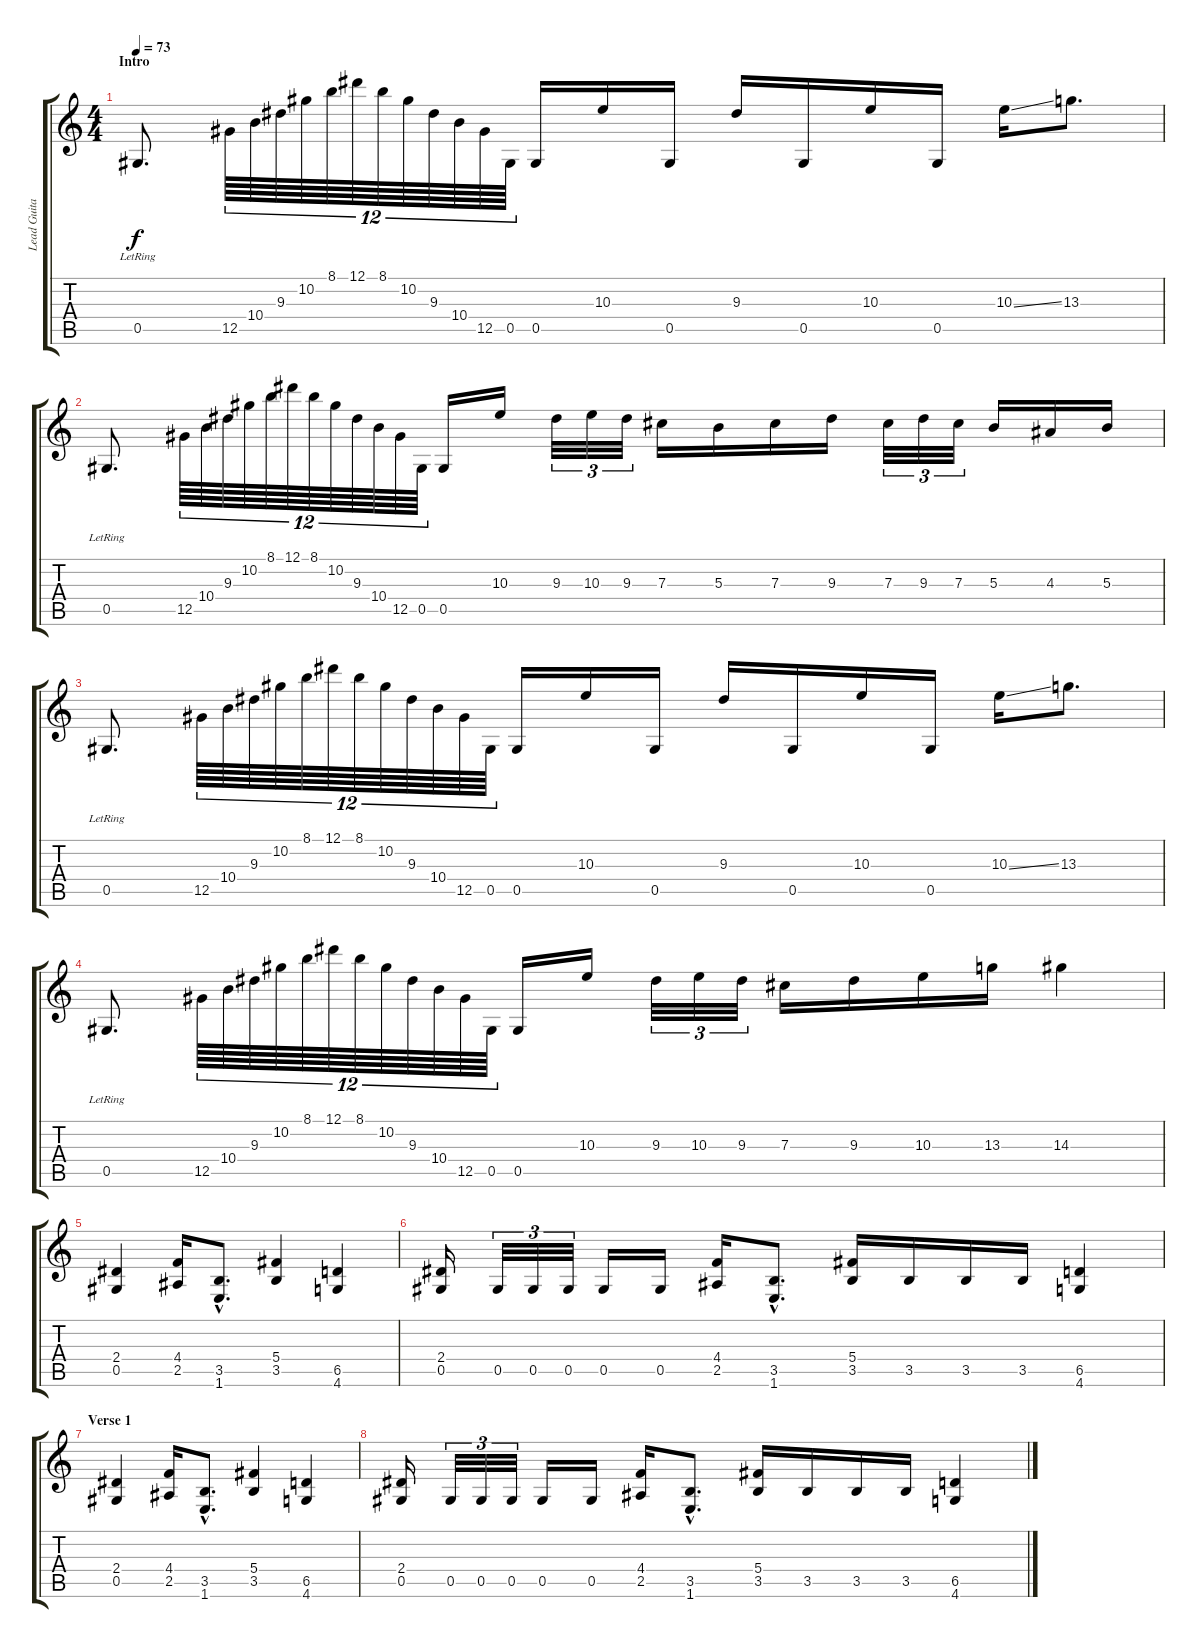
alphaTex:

\track ("Lead Guitar" "Lead Guita") {instrument distortionguitar}
\staff {score tabs}
\tuning (Eb4 Bb3 Gb3 Db3 Ab2 Eb2) {hide}
\ts (4 4)
\section ("" "Intro")
\tempo 73
\clef g2
\ks c
0.5{lr}.8{d dy f instrument distortionguitar} 12.5.64{tu (12 8)} 10.4.64{tu (12 8)} 9.3.64{tu (12 8)} 10.2.64{tu (12 8)} 8.1.64{tu (12 8)} 12.1.64{tu (12 8)} 8.1.64{tu (12 8)} 10.2.64{tu (12 8)} 9.3.64{tu (12 8)} 10.4.64{tu (12 8)} 12.5.64{tu (12 8)} 0.5.64{tu (12 8)} 0.5.16 10.3.16 0.5.16 9.3.16 0.5.16 10.3.16 0.5.16 10.3{ss}.16 13.3.8{d} |
0.5{lr}.8{d} 12.5.64{tu (12 8)} 10.4.64{tu (12 8)} 9.3.64{tu (12 8)} 10.2.64{tu (12 8)} 8.1.64{tu (12 8)} 12.1.64{tu (12 8)} 8.1.64{tu (12 8)} 10.2.64{tu (12 8)} 9.3.64{tu (12 8)} 10.4.64{tu (12 8)} 12.5.64{tu (12 8)} 0.5.64{tu (12 8)} 0.5.16 10.3.16 9.3.32{tu (3 2)} 10.3.32{tu (3 2)} 9.3.32{tu (3 2)} 7.3.16 5.3.16 7.3.16 9.3.16 7.3.32{tu (3 2)} 9.3.32{tu (3 2)} 7.3.32{tu (3 2)} 5.3.16 4.3.16 5.3.16 |
0.5{lr}.8{d} 12.5.64{tu (12 8)} 10.4.64{tu (12 8)} 9.3.64{tu (12 8)} 10.2.64{tu (12 8)} 8.1.64{tu (12 8)} 12.1.64{tu (12 8)} 8.1.64{tu (12 8)} 10.2.64{tu (12 8)} 9.3.64{tu (12 8)} 10.4.64{tu (12 8)} 12.5.64{tu (12 8)} 0.5.64{tu (12 8)} 0.5.16 10.3.16 0.5.16 9.3.16 0.5.16 10.3.16 0.5.16 10.3{ss}.16 13.3.8{d} |
0.5{lr}.8{d} 12.5.64{tu (12 8)} 10.4.64{tu (12 8)} 9.3.64{tu (12 8)} 10.2.64{tu (12 8)} 8.1.64{tu (12 8)} 12.1.64{tu (12 8)} 8.1.64{tu (12 8)} 10.2.64{tu (12 8)} 9.3.64{tu (12 8)} 10.4.64{tu (12 8)} 12.5.64{tu (12 8)} 0.5.64{tu (12 8)} 0.5.16 10.3.16 9.3.32{tu (3 2)} 10.3.32{tu (3 2)} 9.3.32{tu (3 2)} 7.3.16 9.3.16 10.3.16 13.3.16 14.3.4 |
(2.4 0.5).4 (4.4 2.5).16 (3.5{hac} 1.6{hac}).8{d} (5.4 3.5).4 (6.5 4.6).4 |
(2.4 0.5).16 0.5.32{tu (3 2)} 0.5.32{tu (3 2)} 0.5.32{tu (3 2)} 0.5.16 0.5.16 (4.4 2.5).16 (3.5{hac} 1.6{hac}).8{d} (5.4 3.5).16 3.5.16 3.5.16 3.5.16 (6.5 4.6).4 |
\section ("" "Verse 1")
(2.4 0.5).4 (4.4 2.5).16 (3.5{hac} 1.6{hac}).8{d} (5.4 3.5).4 (6.5 4.6).4 |
(2.4 0.5).16 0.5.32{tu (3 2)} 0.5.32{tu (3 2)} 0.5.32{tu (3 2)} 0.5.16 0.5.16 (4.4 2.5).16 (3.5{hac} 1.6{hac}).8{d} (5.4 3.5).16 3.5.16 3.5.16 3.5.16 (6.5 4.6).4
